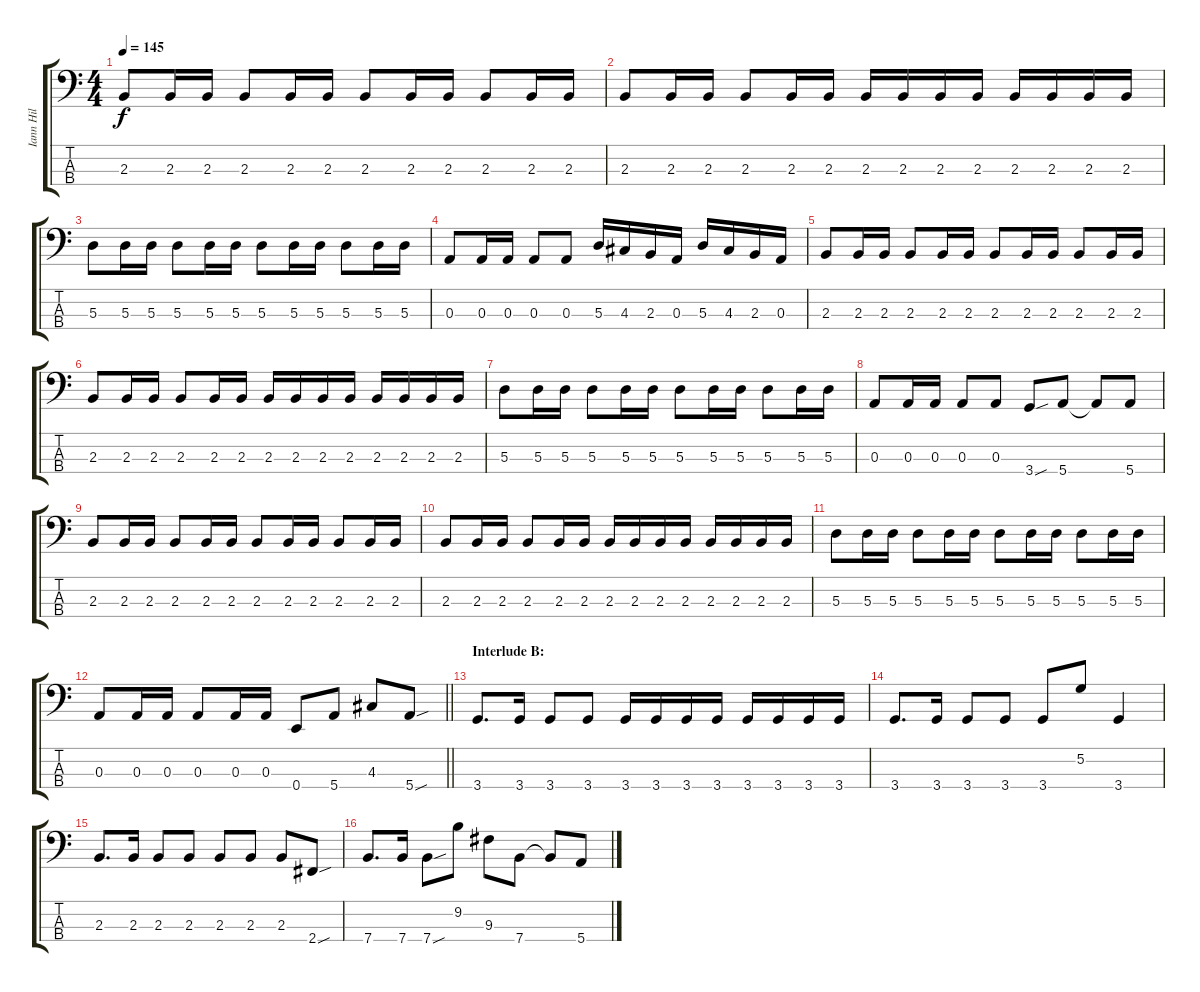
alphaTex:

\track ("Iann Hil" "Iann Hil") {instrument electricbasspick}
\staff {score tabs}
\tuning (G2 D2 A1 E1) {hide}
\ts (4 4)
\tempo 145
\clef f4
\ks c
2.3.8{dy f} 2.3.16 2.3.16 2.3.8 2.3.16 2.3.16 2.3.8 2.3.16 2.3.16 2.3.8 2.3.16 2.3.16 |
2.3.8 2.3.16 2.3.16 2.3.8 2.3.16 2.3.16 2.3.16 2.3.16 2.3.16 2.3.16 2.3.16 2.3.16 2.3.16 2.3.16 |
5.3.8 5.3.16 5.3.16 5.3.8 5.3.16 5.3.16 5.3.8 5.3.16 5.3.16 5.3.8 5.3.16 5.3.16 |
0.3.8 0.3.16 0.3.16 0.3.8 0.3.8 5.3.16 4.3.16 2.3.16 0.3.16 5.3.16 4.3.16 2.3.16 0.3.16 |
2.3.8 2.3.16 2.3.16 2.3.8 2.3.16 2.3.16 2.3.8 2.3.16 2.3.16 2.3.8 2.3.16 2.3.16 |
2.3.8 2.3.16 2.3.16 2.3.8 2.3.16 2.3.16 2.3.16 2.3.16 2.3.16 2.3.16 2.3.16 2.3.16 2.3.16 2.3.16 |
5.3.8 5.3.16 5.3.16 5.3.8 5.3.16 5.3.16 5.3.8 5.3.16 5.3.16 5.3.8 5.3.16 5.3.16 |
0.3.8 0.3.16 0.3.16 0.3.8 0.3.8 3.4{sou}.8 5.4.8 5.4{t}.8 5.4.8 |
2.3.8 2.3.16 2.3.16 2.3.8 2.3.16 2.3.16 2.3.8 2.3.16 2.3.16 2.3.8 2.3.16 2.3.16 |
2.3.8 2.3.16 2.3.16 2.3.8 2.3.16 2.3.16 2.3.16 2.3.16 2.3.16 2.3.16 2.3.16 2.3.16 2.3.16 2.3.16 |
5.3.8 5.3.16 5.3.16 5.3.8 5.3.16 5.3.16 5.3.8 5.3.16 5.3.16 5.3.8 5.3.16 5.3.16 |
\barLineRight lightlight
0.3.8 0.3.16 0.3.16 0.3.8 0.3.16 0.3.16 0.4.8 5.4.8 4.3.8 5.4{sou}.8 |
\section ("" "Interlude B:")
3.4.8{d} 3.4.16 3.4.8 3.4.8 3.4.16 3.4.16 3.4.16 3.4.16 3.4.16 3.4.16 3.4.16 3.4.16 |
3.4.8{d} 3.4.16 3.4.8 3.4.8 3.4.8 5.2.8 3.4.4 |
2.3.8{d} 2.3.16 2.3.8 2.3.8 2.3.8 2.3.8 2.3.8 2.4{sou}.8 |
7.4.8{d} 7.4.16 7.4{sou}.8 9.2.8 9.3.8 7.4.8 7.4{t}.8 5.4.8
